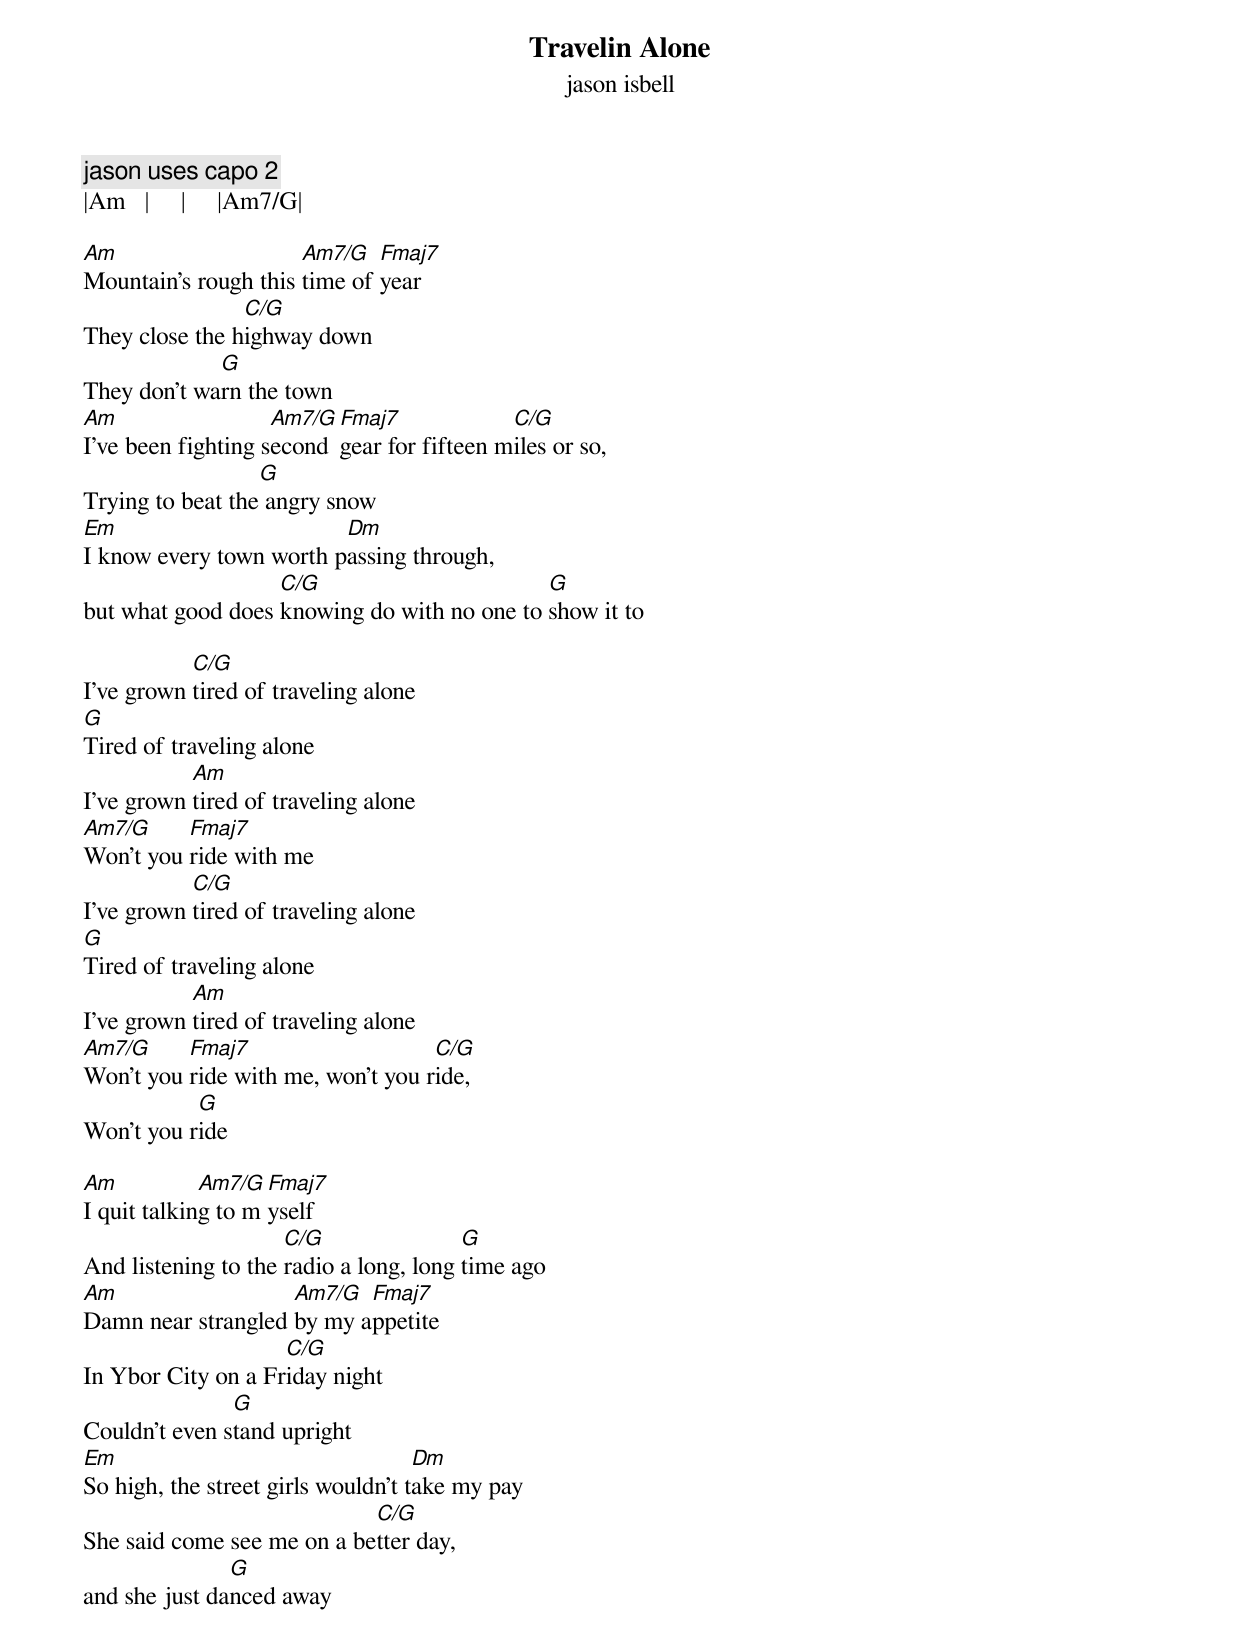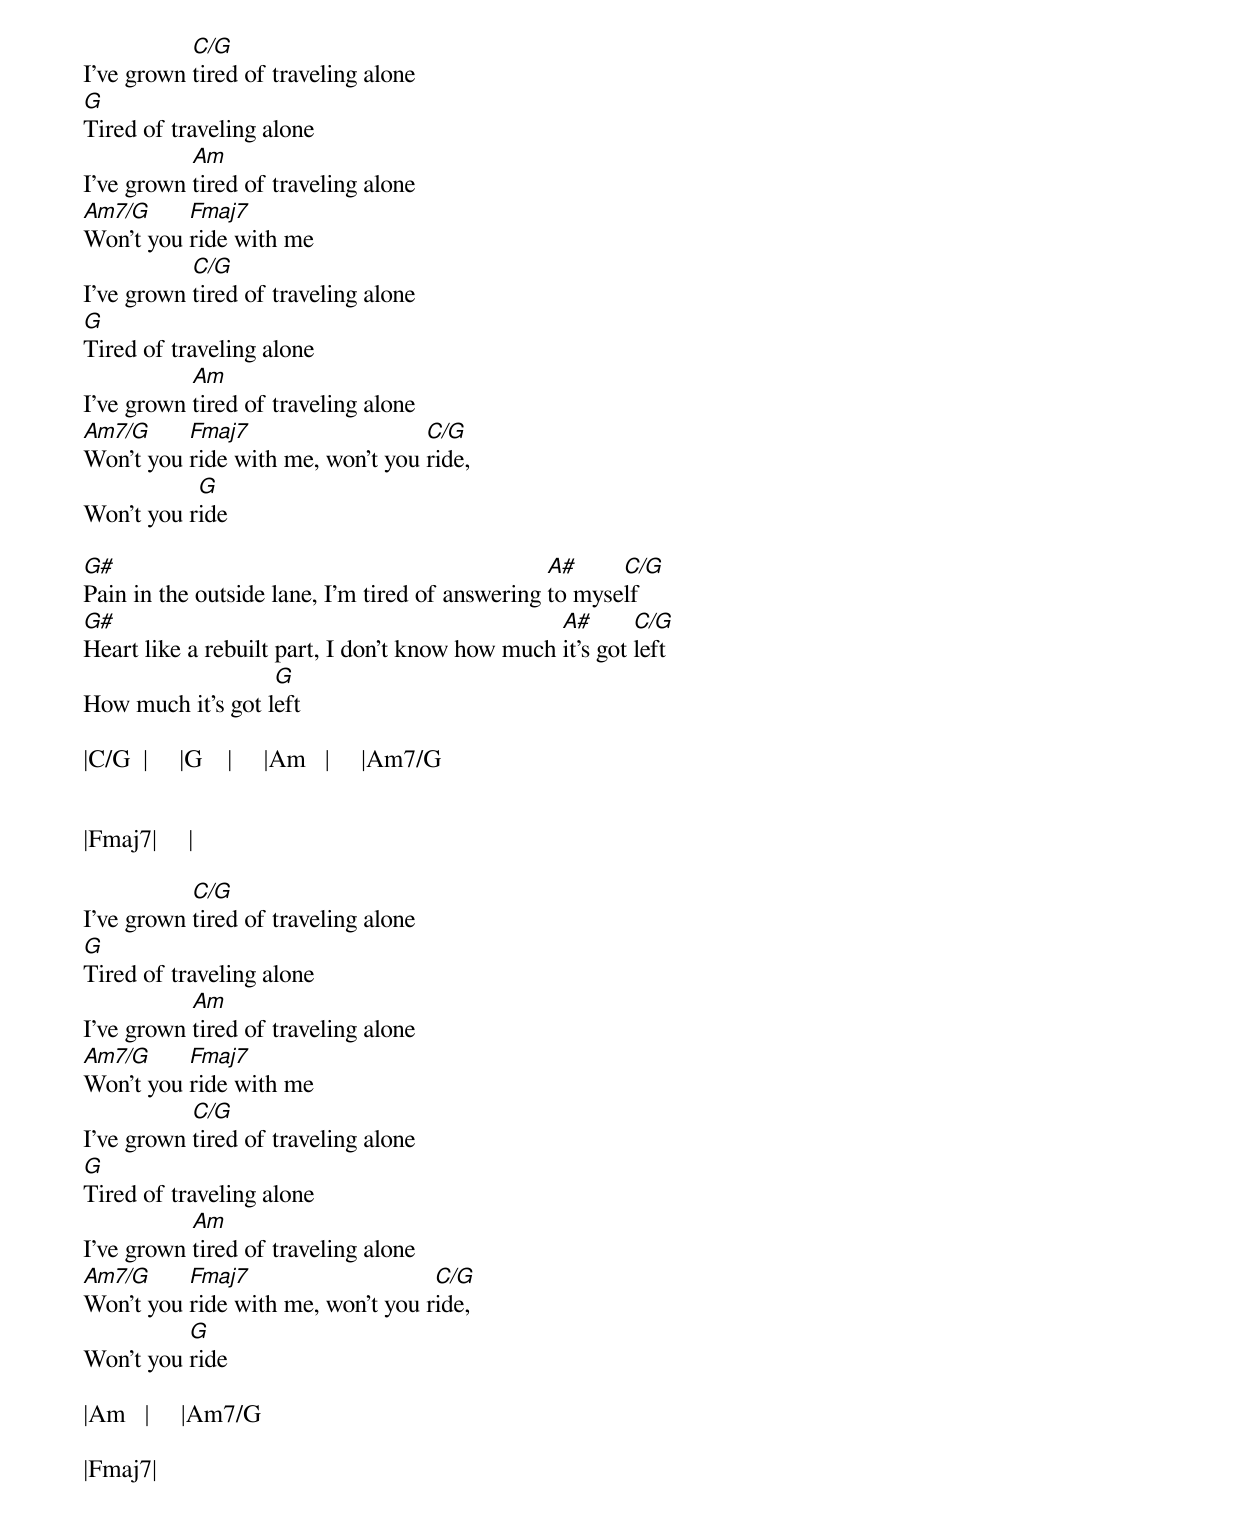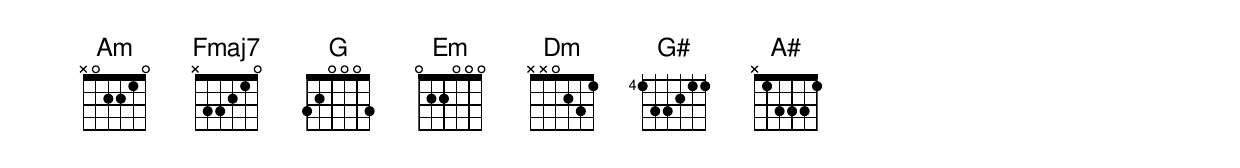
{title: Travelin Alone}
{subtitle: jason isbell}
{c:jason uses capo 2}
|Am   |     |     |Am7/G|

[Am]Mountain's rough this [Am7/G]time of [Fmaj7]year
They close the h[C/G]ighway down
They don't wa[G]rn the town
[Am]I've been fighting s[Am7/G]econd [Fmaj7]gear for fifteen m[C/G]iles or so,
Trying to beat the[G] angry snow
[Em]I know every town worth p[Dm]assing through,
but what good does [C/G]knowing do with no one to [G]show it to

I've grown [C/G]tired of traveling alone
[G]Tired of traveling alone
I've grown [Am]tired of traveling alone
[Am7/G]Won't you [Fmaj7]ride with me
I've grown [C/G]tired of traveling alone
[G]Tired of traveling alone
I've grown [Am]tired of traveling alone
[Am7/G]Won't you [Fmaj7]ride with me, won't you r[C/G]ide,
Won't you r[G]ide

[Am]I quit talkin[Am7/G]g to m[Fmaj7]yself
And listening to the [C/G]radio a long, long [G]time ago
[Am]Damn near strangled [Am7/G]by my a[Fmaj7]ppetite
In Ybor City on a Fr[C/G]iday night
Couldn't even s[G]tand upright
[Em]So high, the street girls wouldn't t[Dm]ake my pay
She said come see me on a be[C/G]tter day,
and she just da[G]nced away

I've grown [C/G]tired of traveling alone
[G]Tired of traveling alone
I've grown [Am]tired of traveling alone
[Am7/G]Won't you [Fmaj7]ride with me
I've grown [C/G]tired of traveling alone
[G]Tired of traveling alone
I've grown [Am]tired of traveling alone
[Am7/G]Won't you [Fmaj7]ride with me, won't you [C/G]ride,
Won't you r[G]ide

[G#]Pain in the outside lane, I'm tired of answering [A#]to myse[C/G]lf
[G#]Heart like a rebuilt part, I don't know how much [A#]it's got [C/G]left
How much it's got l[G]eft

|C/G  |     |G    |     |Am   |     |Am7/G


|Fmaj7|     |

I've grown [C/G]tired of traveling alone
[G]Tired of traveling alone
I've grown [Am]tired of traveling alone
[Am7/G]Won't you [Fmaj7]ride with me
I've grown [C/G]tired of traveling alone
[G]Tired of traveling alone
I've grown [Am]tired of traveling alone
[Am7/G]Won't you [Fmaj7]ride with me, won't you r[C/G]ide,
Won't you [G]ride

|Am   |     |Am7/G

|Fmaj7|


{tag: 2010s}
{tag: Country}
